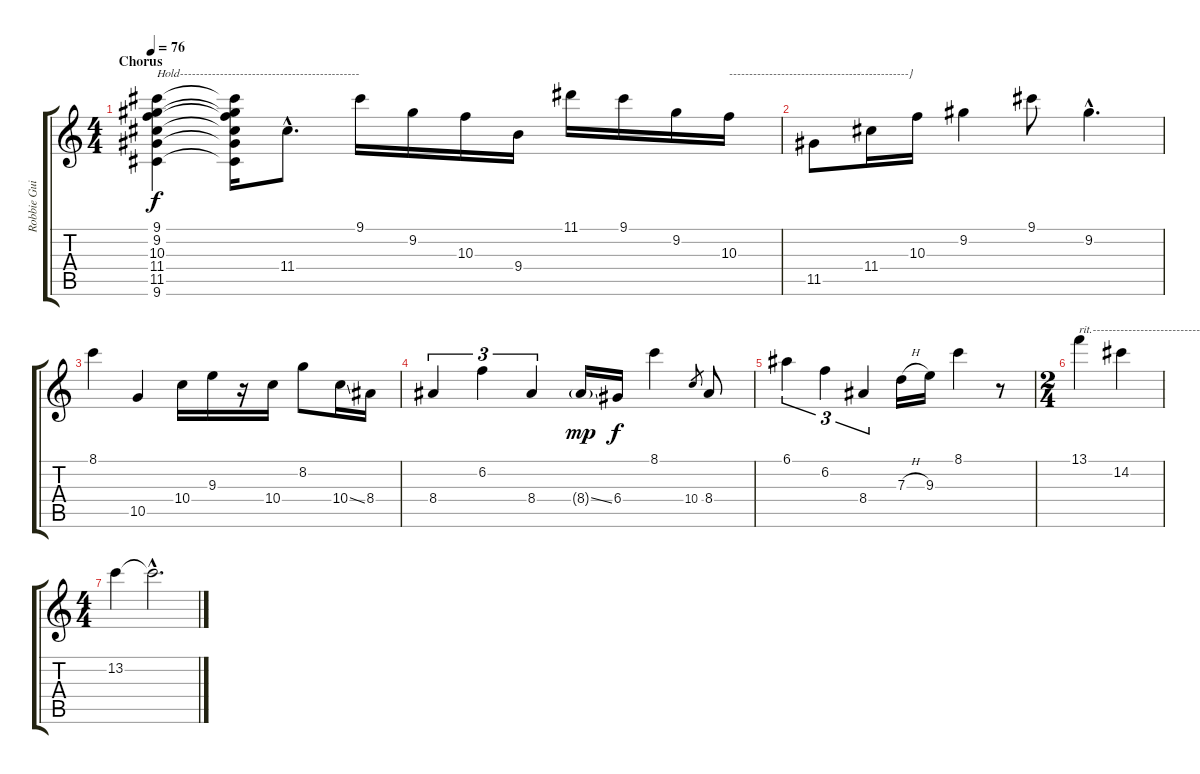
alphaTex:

\track ("Robbie Guitar" "Robbie Gui") {instrument electricguitarclean}
\staff {score tabs}
\tuning (E4 B3 G3 D3 A2 E2) {hide}
\ts (4 4)
\section ("" "Chorus")
\tempo 76
\clef g2
\ks c
(9.1 9.2 10.3 11.4 11.5 9.6).4{txt "Hold---------------------------------------------" dy f} (9.1{t} 9.2{t} 10.3{t} 11.4{t} 11.5{t} 9.6{t}).16 11.4{hac}.8{d} 9.1.16 9.2.16 10.3.16 9.4.16 11.1.16 9.1.16 9.2.16 10.3.16{txt "---------------------------------------------}"} |
11.5.8 11.4.16 10.3.16 9.2.4 9.1.8 9.2{hac}.4{d} |
8.1.4 10.5.4 10.4.16 9.3.16 r.16 10.4.16 8.2.8 10.4{ss}.16 8.4.16 |
8.4.4{tu (3 2)} 6.2.4{tu (3 2)} 8.4.4{tu (3 2)} 8.4{ss g}.16{dy mp} 6.4.16{dy f} 8.1.4 10.4.8{gr} 8.4.8 |
6.1.4{tu (3 2)} 6.2.4{tu (3 2)} 8.4.4{tu (3 2)} 7.3{h}.16 9.3.16 8.1.4 r.8 |
\ts (2 4)
13.1.4{txt "rit.------------------------------------"} 14.2.4 |
\ts (4 4)
13.2.4 13.2{hac t}.2{d}
